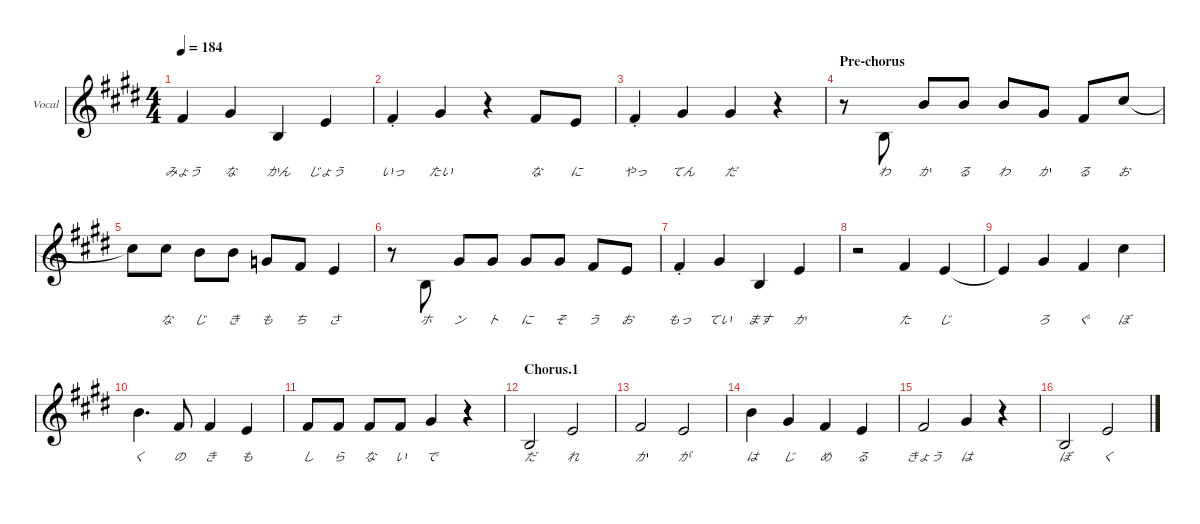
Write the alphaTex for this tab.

\defaultSystemsLayout 4
\hideDynamics
\bracketExtendMode nobrackets
\firstSystemTrackNameOrientation horizontal
\track ("Vocal" "Vocal") {defaultSystemsLayout 4 mute instrument lead7fifths}
\staff {score}
\tuning (E4 B3 G3 D3 A2 E2)
\ts (4 4)
\tempo 184
\clef g2
\scale
0.23254
\ks e
2.1{acc #}.4{lyrics (0 "みょう") lyrics (1 "") lyrics (2 "") lyrics (3 "") lyrics (4 "") dy f beam Up} 4.1{acc #}.4{lyrics (0 "な") lyrics (1 "") lyrics (2 "") lyrics (3 "") lyrics (4 "") beam Up} 0.2{acc forcenatural}.4{lyrics (0 "かん") lyrics (1 "") lyrics (2 "") lyrics (3 "") lyrics (4 "") beam Up} 0.1{acc forcenatural}.4{lyrics (0 "じょう") lyrics (1 "") lyrics (2 "") lyrics (3 "") lyrics (4 "") beam Up} |
\scale
0.232539 2.1{st acc #}.4{lyrics (0 "いっ") lyrics (1 "") lyrics (2 "") lyrics (3 "") lyrics (4 "") beam Up} 4.1{acc #}.4{lyrics (0 "たい") lyrics (1 "") lyrics (2 "") lyrics (3 "") lyrics (4 "") beam Up} r.4{beam Down} 2.1{acc #}.8{lyrics (0 "な") lyrics (1 "") lyrics (2 "") lyrics (3 "") lyrics (4 "") beam Up} 0.1{acc forcenatural}.8{lyrics (0 "に") lyrics (1 "") lyrics (2 "") lyrics (3 "") lyrics (4 "") beam Up} |
\scale
0.232539 2.1{st acc #}.4{lyrics (0 "やっ") lyrics (1 "") lyrics (2 "") lyrics (3 "") lyrics (4 "") beam Up} 4.1{acc #}.4{lyrics (0 "てん") lyrics (1 "") lyrics (2 "") lyrics (3 "") lyrics (4 "") beam Up} 4.1{acc #}.4{lyrics (0 "だ") lyrics (1 "") lyrics (2 "") lyrics (3 "") lyrics (4 "") beam Up} r.4{beam Down} |
\section ("" "Pre-chorus")
\scale
0.302381 r.8{beam Down} 0.2{acc forcenatural}.8{lyrics (0 "わ") lyrics (1 "") lyrics (2 "") lyrics (3 "") lyrics (4 "") beam Up} 7.1{acc forcenatural}.8{lyrics (0 "か") lyrics (1 "") lyrics (2 "") lyrics (3 "") lyrics (4 "") beam Up} 7.1{acc forcenatural}.8{lyrics (0 "る") lyrics (1 "") lyrics (2 "") lyrics (3 "") lyrics (4 "") beam Up} 7.1{acc forcenatural}.8{lyrics (0 "わ") lyrics (1 "") lyrics (2 "") lyrics (3 "") lyrics (4 "") beam Up} 4.1{acc #}.8{lyrics (0 "か") lyrics (1 "") lyrics (2 "") lyrics (3 "") lyrics (4 "") beam Up} 2.1{acc #}.8{lyrics (0 "る") lyrics (1 "") lyrics (2 "") lyrics (3 "") lyrics (4 "") beam Up} 9.1{acc #}.8{lyrics (0 "お") lyrics (1 "") lyrics (2 "") lyrics (3 "") lyrics (4 "") beam Up} |
\scale
0.232539 9.1{t acc #}.8{beam Down} 9.1{acc #}.8{lyrics (0 "な") lyrics (1 "") lyrics (2 "") lyrics (3 "") lyrics (4 "") beam Down} 7.1{acc forcenatural}.8{lyrics (0 "じ") lyrics (1 "") lyrics (2 "") lyrics (3 "") lyrics (4 "") beam Down} 12.2{acc forcenatural}.8{lyrics (0 "き") lyrics (1 "") lyrics (2 "") lyrics (3 "") lyrics (4 "") beam Down} 3.1{acc forcenatural}.8{lyrics (0 "も") lyrics (1 "") lyrics (2 "") lyrics (3 "") lyrics (4 "") beam Up} 2.1{acc #}.8{lyrics (0 "ち") lyrics (1 "") lyrics (2 "") lyrics (3 "") lyrics (4 "") beam Up} 0.1{acc forcenatural}.4{lyrics (0 "さ") lyrics (1 "") lyrics (2 "") lyrics (3 "") lyrics (4 "") beam Up} |
\scale
0.232539 r.8{beam Down} 0.2{acc forcenatural}.8{lyrics (0 "ホ") lyrics (1 "") lyrics (2 "") lyrics (3 "") lyrics (4 "") beam Up} 4.1{acc #}.8{lyrics (0 "ン") lyrics (1 "") lyrics (2 "") lyrics (3 "") lyrics (4 "") beam Up} 4.1{acc #}.8{lyrics (0 "ト") lyrics (1 "") lyrics (2 "") lyrics (3 "") lyrics (4 "") beam Up} 4.1{acc #}.8{lyrics (0 "に") lyrics (1 "") lyrics (2 "") lyrics (3 "") lyrics (4 "") beam Up} 4.1{acc #}.8{lyrics (0 "そ") lyrics (1 "") lyrics (2 "") lyrics (3 "") lyrics (4 "") beam Up} 2.1{acc #}.8{lyrics (0 "う") lyrics (1 "") lyrics (2 "") lyrics (3 "") lyrics (4 "") beam Up} 0.1{acc forcenatural}.8{lyrics (0 "お") lyrics (1 "") lyrics (2 "") lyrics (3 "") lyrics (4 "") beam Up} |
\scale
0.23254 2.1{st acc #}.4{lyrics (0 "もっ") lyrics (1 "") lyrics (2 "") lyrics (3 "") lyrics (4 "") beam Up} 4.1{acc #}.4{lyrics (0 "てい") lyrics (1 "") lyrics (2 "") lyrics (3 "") lyrics (4 "") beam Up} 0.2{acc forcenatural}.4{lyrics (0 "ます") lyrics (1 "") lyrics (2 "") lyrics (3 "") lyrics (4 "") beam Up} 0.1{acc forcenatural}.4{lyrics (0 "か") lyrics (1 "") lyrics (2 "") lyrics (3 "") lyrics (4 "") beam Up} |
\scale
0.302381 r.2{beam Down} 2.1{acc #}.4{lyrics (0 "た") lyrics (1 "") lyrics (2 "") lyrics (3 "") lyrics (4 "") beam Up} 0.1{acc forcenatural}.4{lyrics (0 "じ") lyrics (1 "") lyrics (2 "") lyrics (3 "") lyrics (4 "") beam Up} |
\scale
0.23254 0.1{t acc forcenatural}.4{beam Up} 4.1{acc #}.4{lyrics (0 "ろ") lyrics (1 "") lyrics (2 "") lyrics (3 "") lyrics (4 "") beam Up} 2.1{acc #}.4{lyrics (0 "ぐ") lyrics (1 "") lyrics (2 "") lyrics (3 "") lyrics (4 "") beam Up} 9.1{acc #}.4{lyrics (0 "ぼ") lyrics (1 "") lyrics (2 "") lyrics (3 "") lyrics (4 "") beam Down} |
\scale
0.232539 7.1{acc forcenatural}.4{d lyrics (0 "く") lyrics (1 "") lyrics (2 "") lyrics (3 "") lyrics (4 "") beam Down} 2.1{acc #}.8{lyrics (0 "の") lyrics (1 "") lyrics (2 "") lyrics (3 "") lyrics (4 "") beam Up} 2.1{acc #}.4{lyrics (0 "き") lyrics (1 "") lyrics (2 "") lyrics (3 "") lyrics (4 "") beam Up} 0.1{acc forcenatural}.4{lyrics (0 "も") lyrics (1 "") lyrics (2 "") lyrics (3 "") lyrics (4 "") beam Up} |
\scale
0.23254 2.1{acc #}.8{lyrics (0 "し") lyrics (1 "") lyrics (2 "") lyrics (3 "") lyrics (4 "") beam Up} 2.1{acc #}.8{lyrics (0 "ら") lyrics (1 "") lyrics (2 "") lyrics (3 "") lyrics (4 "") beam Up} 2.1{acc #}.8{lyrics (0 "な") lyrics (1 "") lyrics (2 "") lyrics (3 "") lyrics (4 "") beam Up} 2.1{acc #}.8{lyrics (0 "い") lyrics (1 "") lyrics (2 "") lyrics (3 "") lyrics (4 "") beam Up} 4.1{acc #}.4{lyrics (0 "で") lyrics (1 "") lyrics (2 "") lyrics (3 "") lyrics (4 "") beam Up} r.4{beam Down} |
\section ("" "Chorus.1")
\scale
0.302382 0.2{acc forcenatural}.2{lyrics (0 "だ") lyrics (1 "") lyrics (2 "") lyrics (3 "") lyrics (4 "") beam Up} 0.1{acc forcenatural}.2{lyrics (0 "れ") lyrics (1 "") lyrics (2 "") lyrics (3 "") lyrics (4 "") beam Up} |
\scale
0.23254 2.1{acc #}.2{lyrics (0 "か") lyrics (1 "") lyrics (2 "") lyrics (3 "") lyrics (4 "") beam Up} 0.1{acc forcenatural}.2{lyrics (0 "が") lyrics (1 "") lyrics (2 "") lyrics (3 "") lyrics (4 "") beam Up} |
\scale
0.232539 7.1{acc forcenatural}.4{lyrics (0 "は") lyrics (1 "") lyrics (2 "") lyrics (3 "") lyrics (4 "") beam Down} 4.1{acc #}.4{lyrics (0 "じ") lyrics (1 "") lyrics (2 "") lyrics (3 "") lyrics (4 "") beam Up} 2.1{acc #}.4{lyrics (0 "め") lyrics (1 "") lyrics (2 "") lyrics (3 "") lyrics (4 "") beam Up} 0.1{acc forcenatural}.4{lyrics (0 "る") lyrics (1 "") lyrics (2 "") lyrics (3 "") lyrics (4 "") beam Up} |
\scale
0.23254 2.1{acc #}.2{lyrics (0 "きょう") lyrics (1 "") lyrics (2 "") lyrics (3 "") lyrics (4 "") beam Up} 4.1{acc #}.4{lyrics (0 "は") lyrics (1 "") lyrics (2 "") lyrics (3 "") lyrics (4 "") beam Up} r.4{beam Down} |
\scale
0.302382 0.2{acc forcenatural}.2{lyrics (0 "ぼ") lyrics (1 "") lyrics (2 "") lyrics (3 "") lyrics (4 "") beam Up} 0.1{acc forcenatural}.2{lyrics (0 "く") lyrics (1 "") lyrics (2 "") lyrics (3 "") lyrics (4 "") beam Up}
